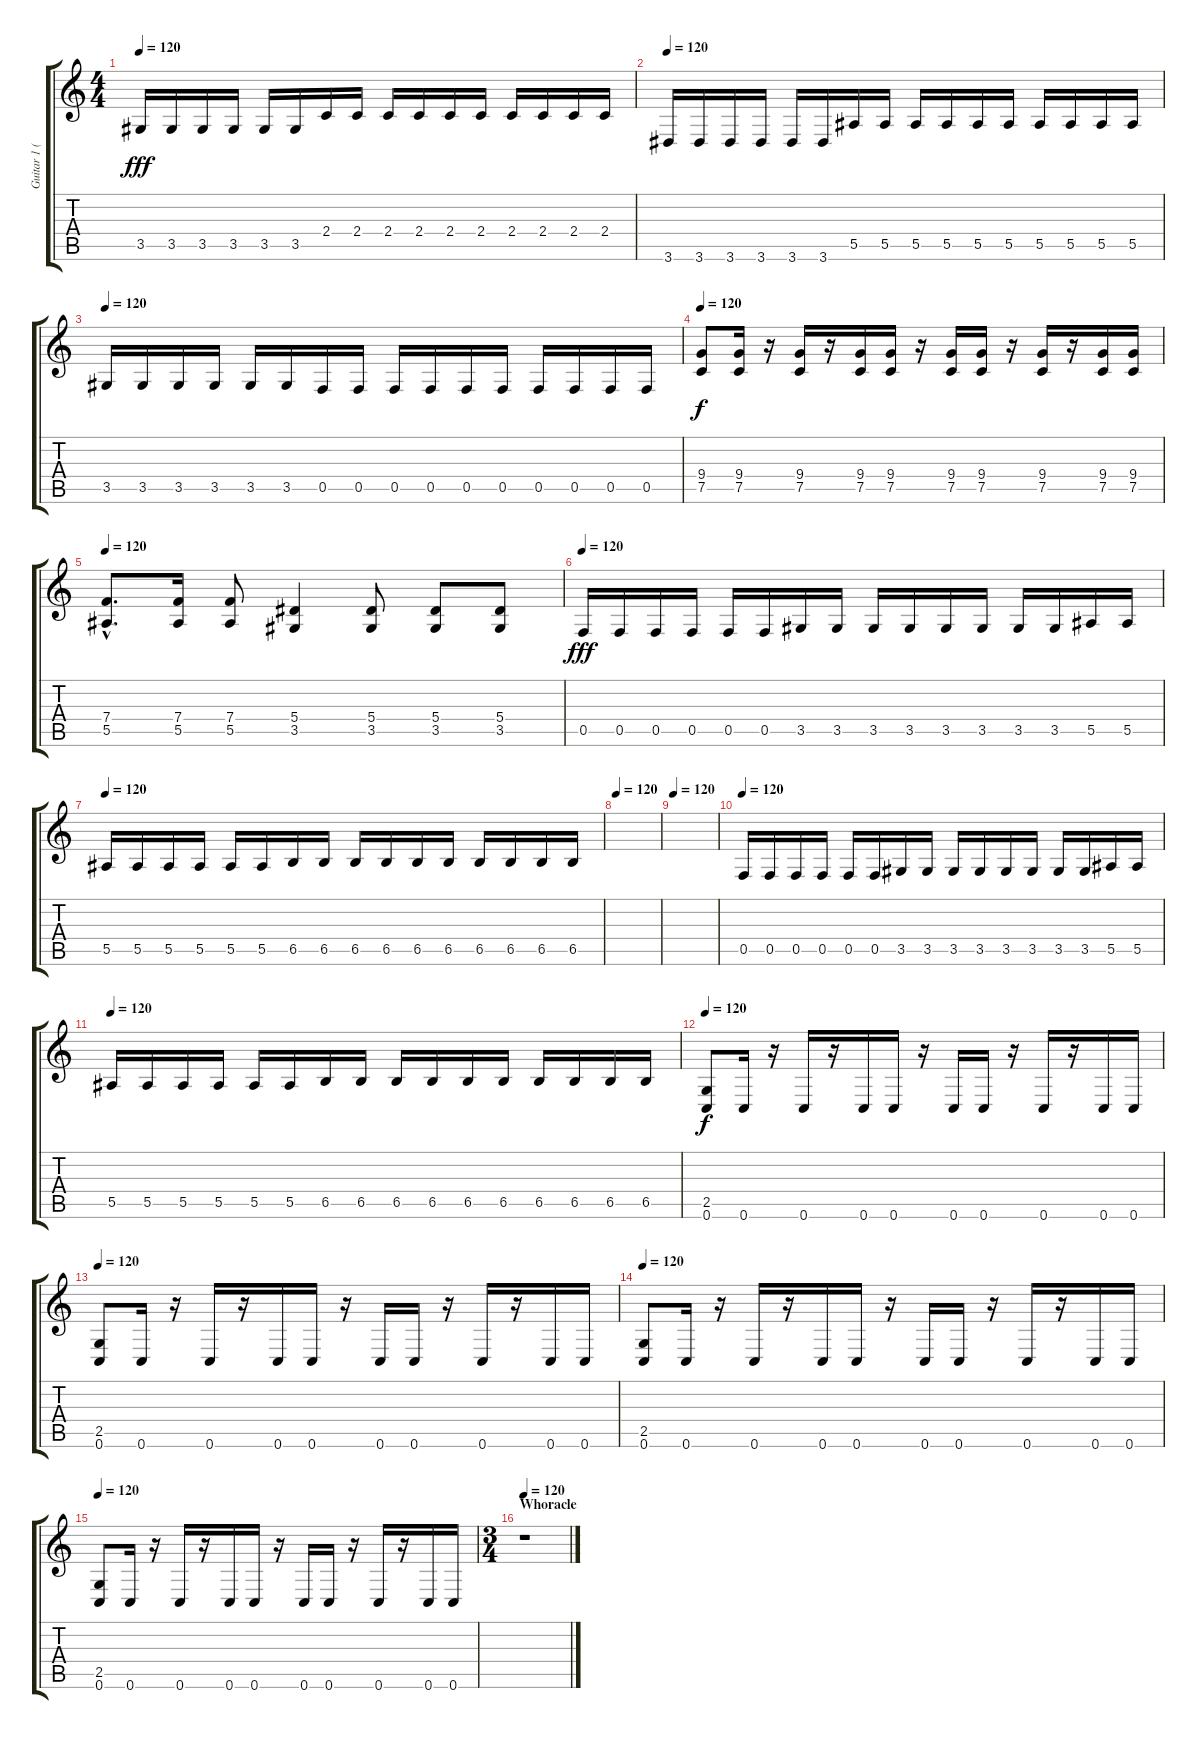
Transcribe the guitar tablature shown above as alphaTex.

\track ("Guitar 1 (Lead)" "Guitar 1 (") {instrument overdrivenguitar}
\staff {score tabs}
\tuning (C4 G3 Eb3 Bb2 F2 C2) {hide}
\ts (4 4)
\tempo 120
\clef g2
\ks c
3.5.16{dy fff} 3.5.16 3.5.16 3.5.16 3.5.16 3.5.16 2.4.16 2.4.16 2.4.16 2.4.16 2.4.16 2.4.16 2.4.16 2.4.16 2.4.16 2.4.16 |
\tempo 120
3.6.16 3.6.16 3.6.16 3.6.16 3.6.16 3.6.16 5.5.16 5.5.16 5.5.16 5.5.16 5.5.16 5.5.16 5.5.16 5.5.16 5.5.16 5.5.16 |
\tempo 120
3.5.16 3.5.16 3.5.16 3.5.16 3.5.16 3.5.16 0.5.16 0.5.16 0.5.16 0.5.16 0.5.16 0.5.16 0.5.16 0.5.16 0.5.16 0.5.16 |
\tempo 120
(9.4 7.5).8{dy f} (9.4 7.5).16 r.16 (9.4 7.5).16 r.16 (9.4 7.5).16 (9.4 7.5).16 r.16 (9.4 7.5).16 (9.4 7.5).16 r.16 (9.4 7.5).16 r.16 (9.4 7.5).16 (9.4 7.5).16 |
\tempo 120
(7.4{hac} 5.5{hac}).8{d} (7.4 5.5).16 (7.4 5.5).8 (5.4 3.5).4 (5.4 3.5).8 (5.4 3.5).8 (5.4 3.5).8 |
\tempo 120
0.5.16{dy fff} 0.5.16 0.5.16 0.5.16 0.5.16 0.5.16 3.5.16 3.5.16 3.5.16 3.5.16 3.5.16 3.5.16 3.5.16 3.5.16 5.5.16 5.5.16 |
\tempo 120
5.5.16 5.5.16 5.5.16 5.5.16 5.5.16 5.5.16 6.5.16 6.5.16 6.5.16 6.5.16 6.5.16 6.5.16 6.5.16 6.5.16 6.5.16 6.5.16 |
\tempo 120
|
\tempo 120
|
\tempo 120
0.5.16 0.5.16 0.5.16 0.5.16 0.5.16 0.5.16 3.5.16 3.5.16 3.5.16 3.5.16 3.5.16 3.5.16 3.5.16 3.5.16 5.5.16 5.5.16 |
\tempo 120
5.5.16 5.5.16 5.5.16 5.5.16 5.5.16 5.5.16 6.5.16 6.5.16 6.5.16 6.5.16 6.5.16 6.5.16 6.5.16 6.5.16 6.5.16 6.5.16 |
\tempo 120
(2.5 0.6).8{dy f} 0.6.16 r.16 0.6.16 r.16 0.6.16 0.6.16 r.16 0.6.16 0.6.16 r.16 0.6.16 r.16 0.6.16 0.6.16 |
\tempo 120
(2.5 0.6).8 0.6.16 r.16 0.6.16 r.16 0.6.16 0.6.16 r.16 0.6.16 0.6.16 r.16 0.6.16 r.16 0.6.16 0.6.16 |
\tempo 120
(2.5 0.6).8 0.6.16 r.16 0.6.16 r.16 0.6.16 0.6.16 r.16 0.6.16 0.6.16 r.16 0.6.16 r.16 0.6.16 0.6.16 |
\tempo 120
(2.5 0.6).8 0.6.16 r.16 0.6.16 r.16 0.6.16 0.6.16 r.16 0.6.16 0.6.16 r.16 0.6.16 r.16 0.6.16 0.6.16 |
\ts (3 4)
\section ("" "Whoracle")
\tempo 120
r.1
